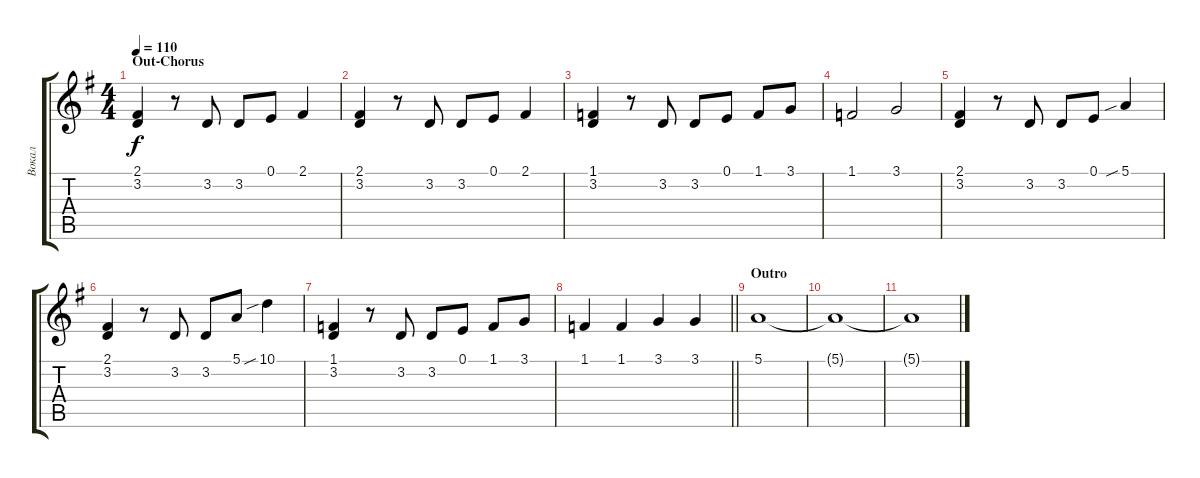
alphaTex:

\track ("Вокал" "Вокал") {instrument trumpet}
\staff {score tabs}
\tuning (E4 B3 G3 D3 A2 E2) {hide}
\ts (4 4)
\section ("" "Out-Chorus")
\tempo 110
\clef g2
\ks eminor
(2.1 3.2).4{dy f} r.8 3.2.8 3.2.8 0.1.8 2.1.4 |
(2.1 3.2).4 r.8 3.2.8 3.2.8 0.1.8 2.1.4 |
(1.1 3.2).4 r.8 3.2.8 3.2.8 0.1.8 1.1.8 3.1.8 |
1.1.2 3.1.2 |
(2.1 3.2).4 r.8 3.2.8 3.2.8 0.1.8 5.1{sib}.4 |
(2.1 3.2).4 r.8 3.2.8 3.2.8 5.1.8 10.1{sib}.4 |
(1.1 3.2).4 r.8 3.2.8 3.2.8 0.1.8 1.1.8 3.1.8 |
\barLineRight lightlight
1.1.4 1.1.4 3.1.4 3.1.4 |
\section ("" "Outro")
5.1.1 |
5.1{t}.1 |
5.1{t}.1
